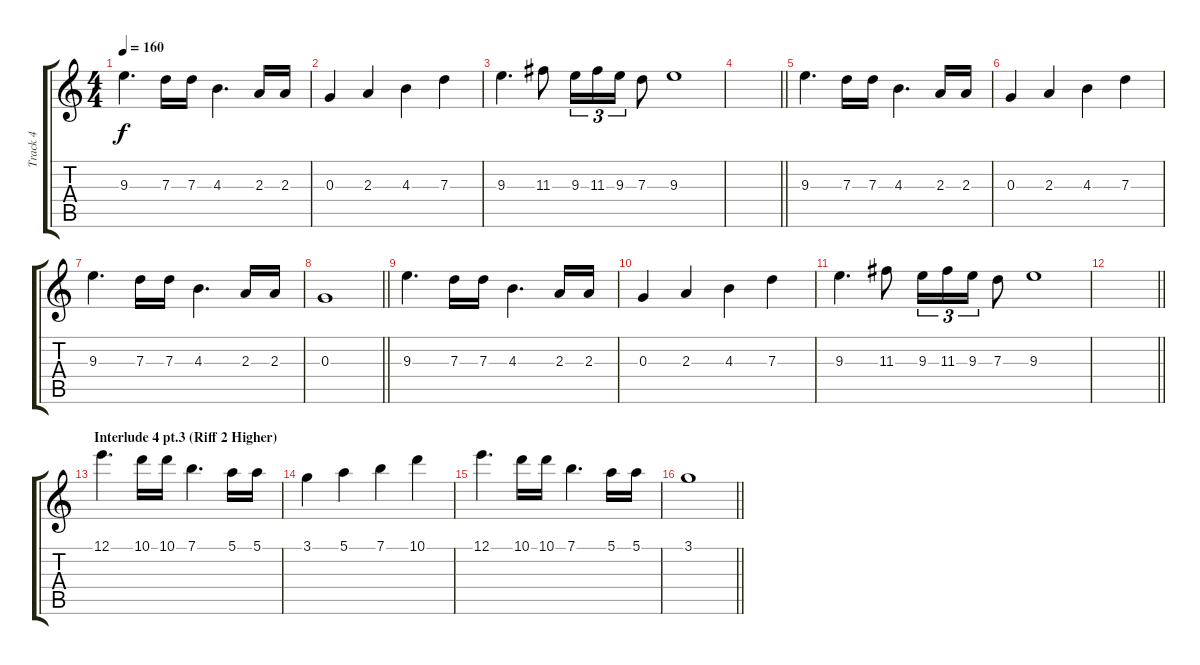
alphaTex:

\track ("Track 4" "Track 4") {instrument distortionguitar}
\staff {score tabs}
\tuning (E4 B3 G3 D3 A2 E2) {hide}
\ts (4 4)
\tempo 160
\clef g2
\ks c
9.3.4{d dy f} 7.3.16 7.3.16 4.3.4{d} 2.3.16 2.3.16 |
0.3.4 2.3.4 4.3.4 7.3.4 |
9.3.4{d} 11.3.8 9.3.16{tu (3 2)} 11.3.16{tu (3 2)} 9.3.16{tu (3 2)} 7.3.8 9.3.1 |
\barLineRight lightlight
|
9.3.4{d} 7.3.16 7.3.16 4.3.4{d} 2.3.16 2.3.16 |
0.3.4 2.3.4 4.3.4 7.3.4 |
9.3.4{d} 7.3.16 7.3.16 4.3.4{d} 2.3.16 2.3.16 |
\barLineRight lightlight
0.3.1 |
9.3.4{d} 7.3.16 7.3.16 4.3.4{d} 2.3.16 2.3.16 |
0.3.4 2.3.4 4.3.4 7.3.4 |
9.3.4{d} 11.3.8 9.3.16{tu (3 2)} 11.3.16{tu (3 2)} 9.3.16{tu (3 2)} 7.3.8 9.3.1 |
\barLineRight lightlight
|
\section ("" "Interlude 4 pt.3 (Riff 2 Higher)")
12.1.4{d} 10.1.16 10.1.16 7.1.4{d} 5.1.16 5.1.16 |
3.1.4 5.1.4 7.1.4 10.1.4 |
12.1.4{d} 10.1.16 10.1.16 7.1.4{d} 5.1.16 5.1.16 |
\barLineRight lightlight
3.1.1
